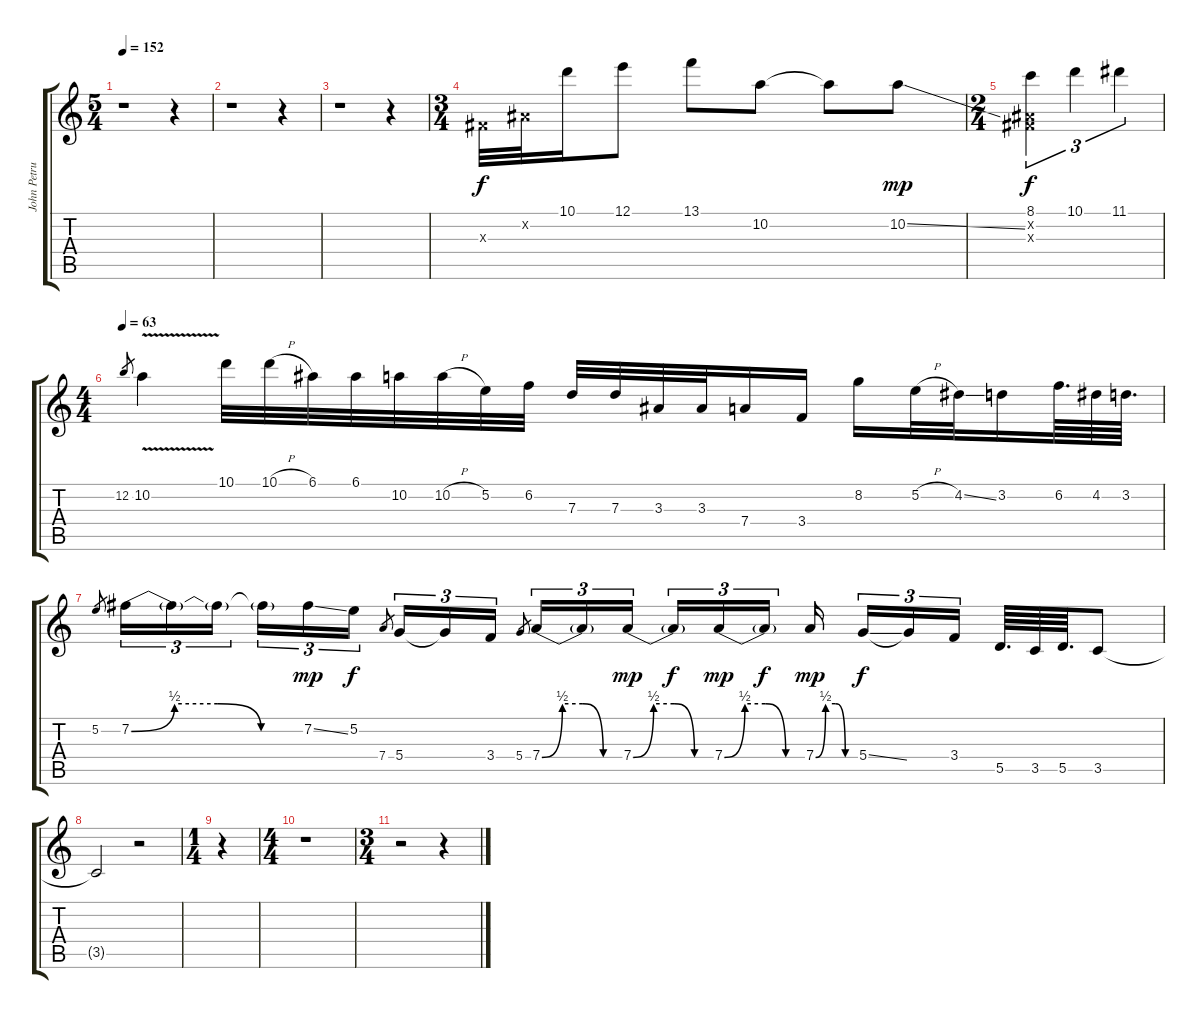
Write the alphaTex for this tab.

\track ("John Petrucci (Guitar 2)" "John Petru") {instrument distortionguitar}
\staff {score tabs}
\tuning (E4 B3 G3 D3 A2 E2) {hide}
\ts (5 4)
\tempo 152
\clef g2
\ks c
r.1{dy f} r.4 |
r.1 r.4 |
r.1 r.4 |
\ts (3 4)
-1.3{x}.32 -1.2{x}.32 10.1.16 12.1.8 13.1.8 10.2.8 10.2{t}.8 10.2{ss}.8{dy mp} |
\ts (2 4)
(8.1 -1.2{x} -1.3{x}).4{tu (3 2) dy f} 10.1.4{tu (3 2)} 11.1.4{tu (3 2)} |
\ts (4 4)
\tempo 63
12.2.8{gr} 10.2{v}.4 10.1.32 10.1{h}.32 6.1.32 6.1.32 10.2.32 10.2{h}.32 5.2.32 6.2.32 7.3.32 7.3.32 3.3.32 3.3.32 7.4.16 3.4.16 8.2.16 5.2{h}.32 4.2{ss}.32 3.2.16 6.2.64{d} 4.2.64 3.2.64{d} |
5.2.8{gr} 7.2{be (custom 0 0 15 2 30 2 45 0 60 0)}.16{tu (3 2)} 7.2{t}.16{tu (3 2)} 7.2{t}.16{tu (3 2)} 7.2{t}.16{tu (3 2)} 7.2{ss}.16{tu (3 2) dy mp} 5.2.16{tu (3 2) dy f} 7.4.8{gr} 5.4.16{tu (3 2)} 5.4{t}.16{tu (3 2)} 3.4.16{tu (3 2)} 5.4.8{gr} 7.4{be (custom 0 0 15 2 30 2 45 0 60 0)}.16{tu (3 2)} 7.4{t}.16{tu (3 2)} 7.4{be (custom 0 0 15 2 30 2 45 0 60 0)}.16{tu (3 2) dy mp} 7.4{t}.16{tu (3 2) dy f} 7.4{be (custom 0 0 15 2 30 2 45 0 60 0)}.16{tu (3 2) dy mp} 7.4{t}.16{tu (3 2) dy f} 7.4{be (custom 0 0 15 2 30 2 45 0 60 0)}.16{dy mp} 5.4{ss}.16{tu (3 2) dy f} 5.4{t}.16{tu (3 2)} 3.4.16{tu (3 2)} 5.5.64{d} 3.5.64 5.5.64{d} 3.5.8 |
3.5{t}.2 r.2 |
\ts (1 4)
r.4 |
\ts (4 4)
r.1 |
\ts (3 4)
r.2 r.4
